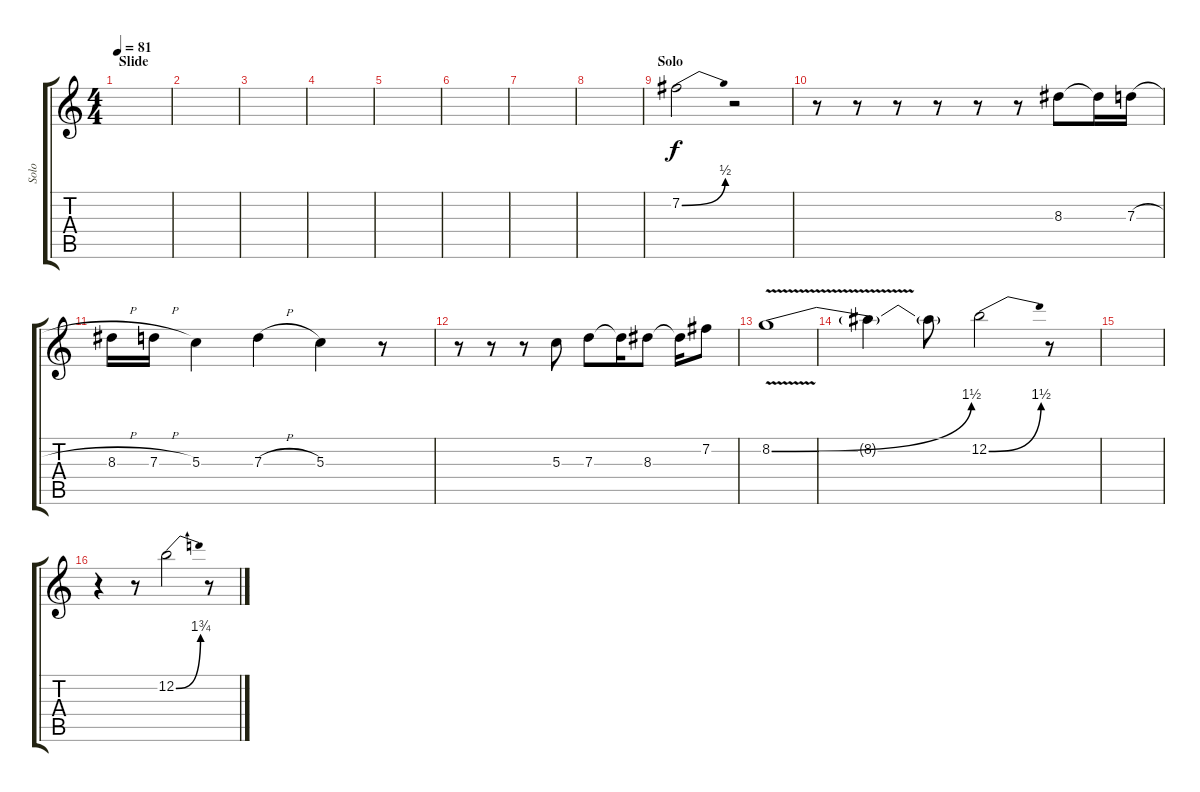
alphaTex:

\track ("Solo" "Solo") {instrument overdrivenguitar}
\staff {score tabs}
\tuning (E4 B3 G3 D3 A2 E2) {hide}
\ts (4 4)
\section ("" "Slide")
\tempo 81
\clef g2
\ks c
|
|
|
|
|
|
|
|
\section ("" "Solo")
7.2{be (bend 0 0 60 2)}.2 r.2 |
r.8 r.8 r.8 r.8 r.8 r.8 8.3.8 8.3{t}.16 7.3{h}.16 |
8.3{h}.16 7.3{h}.16 5.3.4 7.3{h}.4 5.3.4 r.8 |
r.8 r.8 r.8 5.3.8 7.3.8 7.3{t}.16 8.3.8 8.3{t}.16 7.2.8 |
8.2{be (bend 0 0 60 6) v}.1 |
8.2{t}.4 8.2{t}.8 12.2{be (bend 0 0 60 6)}.2 r.8 |
|
r.4 r.8 12.2{be (bend 0 0 60 7)}.2 r.8
